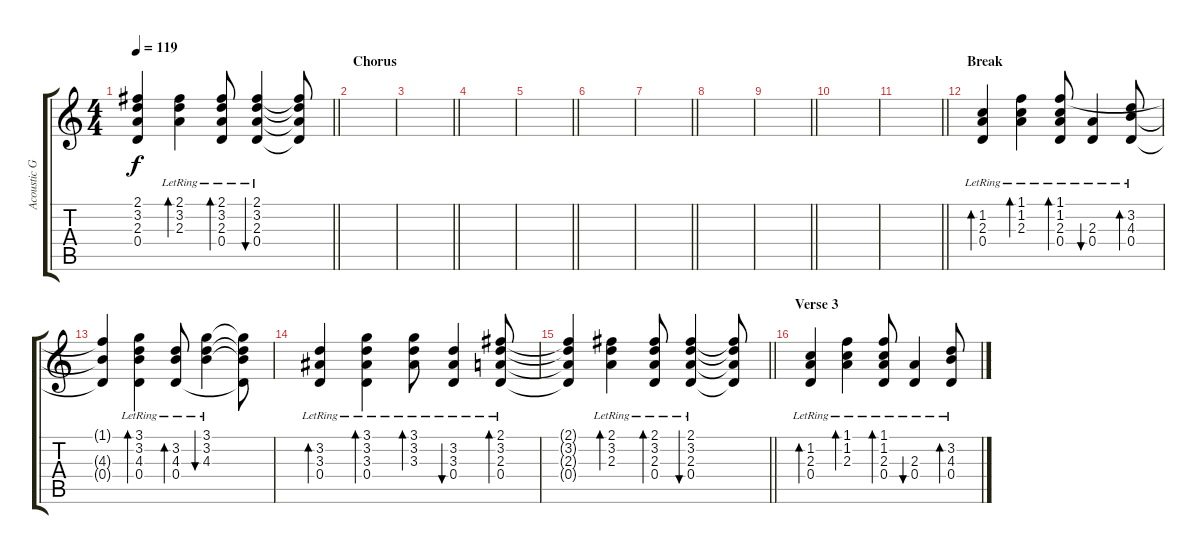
\track ("Acoustic Gutar" "Acoustic G") {instrument acousticguitarsteel}
\staff {score tabs}
\tuning (E4 B3 G3 D3 A2 E2) {hide}
\ts (4 4)
\tempo 119
\clef g2
\barLineRight lightlight
\ks c
(2.1{t} 3.2{t} 2.3{t} 0.4{t}).4{dy f} (2.1{lr} 3.2{lr} 2.3{lr}).4{bd 60} (2.1{lr} 3.2{lr} 2.3{lr} 0.4{lr}).8{bd 60} (2.1{lr} 3.2{lr} 2.3{lr} 0.4{lr}).4{bu 60} (2.1{t} 3.2{t} 2.3{t} 0.4{t}).8 |
\section ("" "Chorus")
|
\barLineRight lightlight
|
|
\barLineRight lightlight
|
|
\barLineRight lightlight
|
|
\barLineRight lightlight
|
|
\barLineRight lightlight
|
\section ("" "Break")
(1.2{lr} 2.3{lr} 0.4{lr}).4{bd 60} (1.1{lr} 1.2{lr} 2.3{lr}).4{bd 60} (1.1{lr} 1.2{lr} 2.3{lr} 0.4{lr}).8{bd 60} (2.3{lr} 0.4{lr}).4{bu 60} (3.2{lr} 4.3{lr} 0.4{lr}).8{bd 60} |
(1.1{t} 4.3{t} 0.4{t}).4 (3.1{lr} 3.2{lr} 4.3{lr} 0.4{lr}).4{bd 60} (3.2{lr} 4.3{lr} 0.4{lr}).8{bd 60} (3.1{lr} 3.2{lr} 4.3{lr}).4{bu 60} (3.1{t} 3.2{t} 4.3{t} 0.4{t}).8 |
(3.2{lr} 3.3{lr} 0.4{lr}).4{bd 60} (3.1{lr} 3.2{lr} 3.3{lr} 0.4{lr}).4{bd 60} (3.1{lr} 3.2{lr} 3.3{lr}).8{bd 60} (3.2{lr} 3.3{lr} 0.4{lr}).4{bu 60} (2.1 3.2{lr} 2.3{lr} 0.4{lr}).8{bd 60} |
\barLineRight lightlight
(2.1{t} 3.2{t} 2.3{t} 0.4{t}).4 (2.1{lr} 3.2{lr} 2.3{lr}).4{bd 60} (2.1{lr} 3.2{lr} 2.3{lr} 0.4{lr}).8{bd 60} (2.1{lr} 3.2{lr} 2.3{lr} 0.4{lr}).4{bu 60} (2.1{t} 3.2{t} 2.3{t} 0.4{t}).8 |
\section ("" "Verse 3")
(1.2{lr} 2.3{lr} 0.4{lr}).4{bd 60} (1.1{lr} 1.2{lr} 2.3{lr}).4{bd 60} (1.1{lr} 1.2{lr} 2.3{lr} 0.4{lr}).8{bd 60} (2.3{lr} 0.4{lr}).4{bu 60} (3.2{lr} 4.3{lr} 0.4{lr}).8{bd 60}
